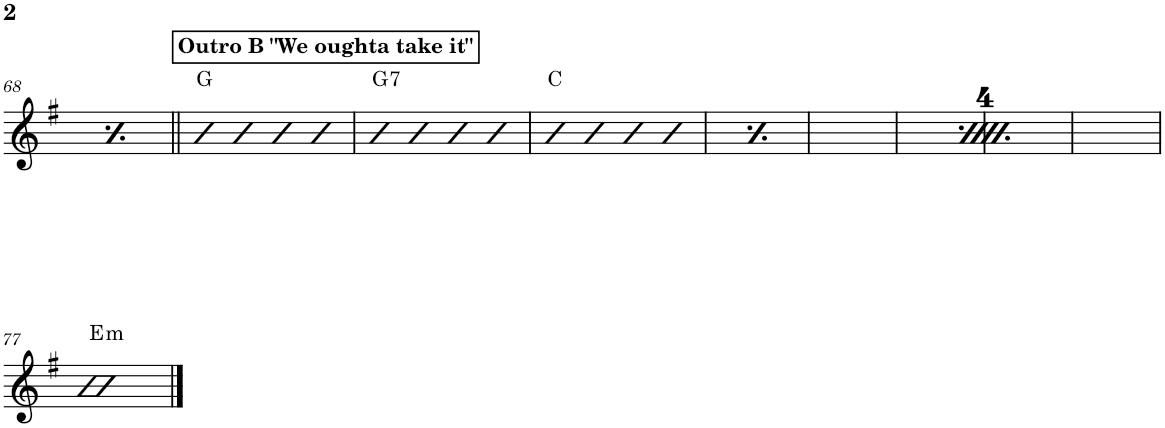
**kern	**harte
*part1	*part1
*staff1	*
*I"Piano	*
*I'Pno.	*
!!LO:PB:g=z
*clefG2	*
*k[f#]	*
*M4/4	*
=68	=68
4b	C:maj
4b	.
4b	.
4b	.
!!LO:REH:place=s1:a:B:cj:t=Outro B "We oughta take it"
=69||	=69||
4b	G:maj
4b	.
4b	.
4b	.
=70	=70
!	!LO:H:kt=7
4b	G:7
4b	.
4b	.
4b	.
=71	=71
4b	C:maj
4b	.
4b	.
4b	.
=72	=72
4b	C:maj
4b	.
4b	.
4b	.
!!LO:REH:place=s1:a:B:cj:t=Outro B "We oughta take it"
=73	=73
4b	G:maj
4b	.
4b	.
4b	.
=74	=74
!	!LO:H:kt=7
4b	G:7
4b	.
4b	.
4b	.
=75	=75
4b	C:maj
4b	.
4b	.
4b	.
=76	=76
4b	C:maj
4b	.
4b	.
4b	.
!!LO:LB:g=z
=77	=77
!	!LO:H:kt=m
1b	E:min
==	==
*-	*-
